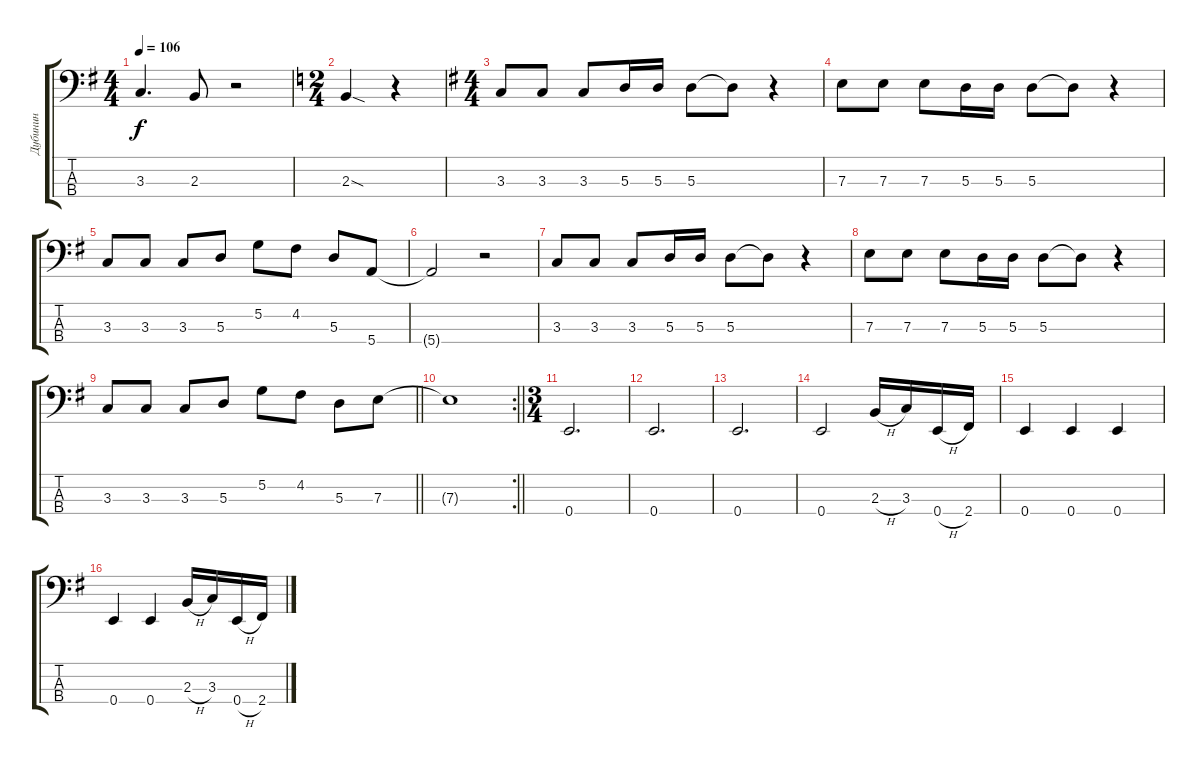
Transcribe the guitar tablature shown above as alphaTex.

\track ("Дубинин" "Дубинин") {instrument electricbasspick}
\staff {score tabs}
\tuning (G2 D2 A1 E1) {hide}
\ts (4 4)
\tempo 106
\clef f4
\ks g
3.3.4{d dy f} 2.3.8 r.2 |
\ts (2 4)
\ks c
2.3{sod}.4 r.4 |
\ts (4 4)
\ks g
3.3.8 3.3.8 3.3.8 5.3.16 5.3.16 5.3.8 5.3{t}.8 r.4 |
7.3.8 7.3.8 7.3.8 5.3.16 5.3.16 5.3.8 5.3{t}.8 r.4 |
3.3.8 3.3.8 3.3.8 5.3.8 5.2.8 4.2.8 5.3.8 5.4.8 |
5.4{t}.2 r.2 |
3.3.8 3.3.8 3.3.8 5.3.16 5.3.16 5.3.8 5.3{t}.8 r.4 |
7.3.8 7.3.8 7.3.8 5.3.16 5.3.16 5.3.8 5.3{t}.8 r.4 |
\barLineRight lightlight
3.3.8 3.3.8 3.3.8 5.3.8 5.2.8 4.2.8 5.3.8 7.3.8 |
\rc 2
\barLineRight lightlight
7.3{t}.1 |
\ts (3 4)
0.4.2{d} |
0.4.2{d} |
0.4.2{d} |
0.4.2 2.3{h}.16 3.3.16 0.4{h}.16 2.4.16 |
0.4.4 0.4.4 0.4.4 |
0.4.4 0.4.4 2.3{h}.16 3.3.16 0.4{h}.16 2.4.16
